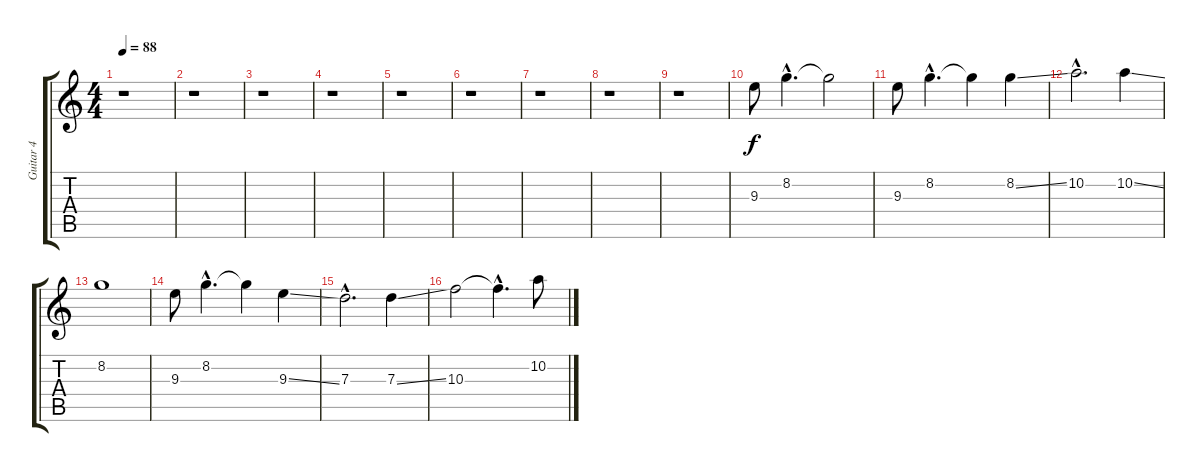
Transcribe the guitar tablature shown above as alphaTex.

\track ("Guitar 4" "Guitar 4") {instrument distortionguitar}
\staff {score tabs}
\tuning (E4 B3 G3 D3 A2 E2) {hide}
\ts (4 4)
\tempo 88
\clef g2
\ks c
r.1{dy f} |
r.1 |
r.1 |
r.1 |
r.1 |
r.1 |
r.1 |
r.1 |
r.1 |
9.3.8 8.2{hac}.4{d} 8.2{t}.2 |
9.3.8 8.2{hac}.4{d} 8.2{t}.4 8.2{ss}.4 |
10.2{hac}.2{d} 10.2{ss}.4 |
8.2.1 |
9.3.8 8.2{hac}.4{d} 8.2{t}.4 9.3{ss}.4 |
7.3{hac}.2{d} 7.3{ss}.4 |
10.3.2 10.3{hac t}.4{d} 10.2.8
